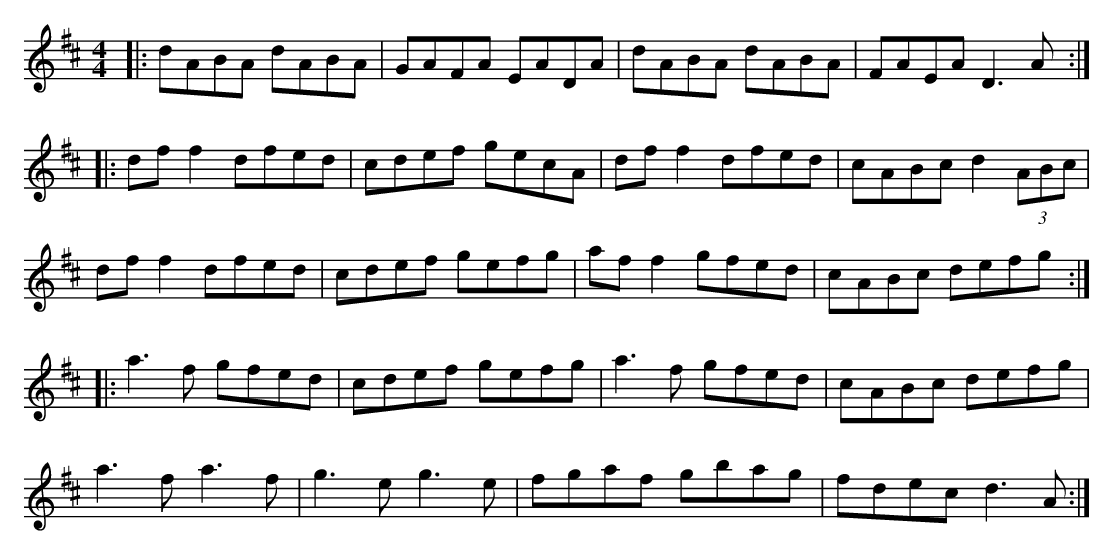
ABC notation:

X:1
M:4/4
K:D
|:dABA dABA|GAFA EADA|dABA dABA|FAEA D3 A:|
|:df f2 dfed|cdef gecA|df f2 dfed|cABc d2 (3ABc|
df f2 dfed|cdef gefg|af f2 gfed|cABc defg:|
|:a3f gfed|cdef gefg|a3f gfed|cABc defg|
a3f a3f|g3e g3e|fgaf gbag|fdec d3 A:|
